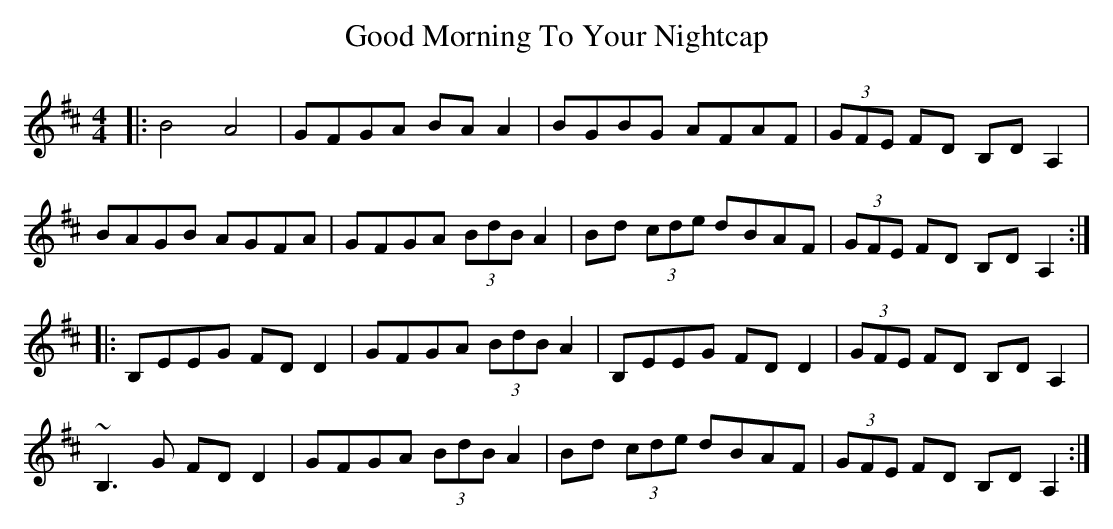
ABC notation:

X:1
T: Good Morning To Your Nightcap
M: 4/4
L: 1/8
K: Bmin
|:B4 A4|GFGA BAA2|BGBG AFAF|(3GFE FD B,DA,2|
BAGB AGFA|GFGA (3BdB A2|Bd (3cde dBAF|(3GFE FD B,DA,2:|
|:B,EEG FDD2|GFGA (3BdB A2|B,EEG FDD2|(3GFE FD B,DA,2|
~B,3G FDD2|GFGA (3BdB A2|Bd (3cde dBAF|(3GFE FD B,DA,2:|
